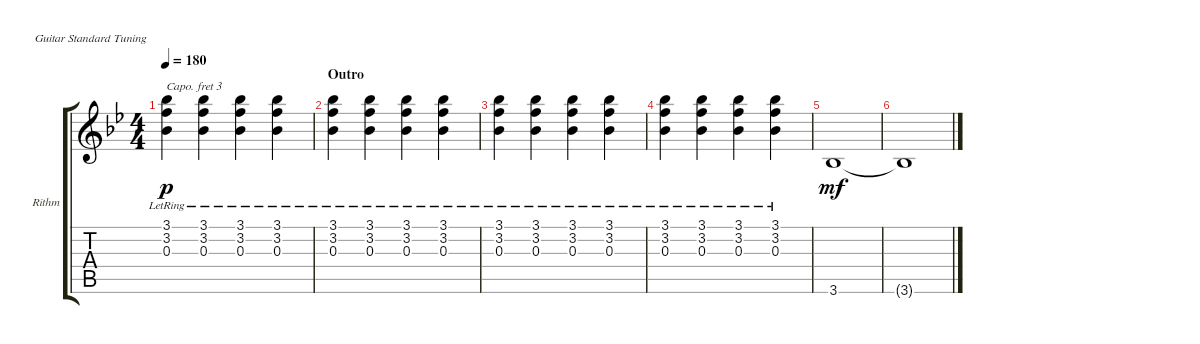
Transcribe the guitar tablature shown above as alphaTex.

\defaultSystemsLayout 4
\bracketExtendMode groupsimilarinstruments
\firstSystemTrackNameOrientation horizontal
\otherSystemsTrackNameOrientation horizontal
\track ("Rithym Guitar" "Rithm") {instrument acousticguitarsteel}
\staff {score tabs}
\capo 3
\tuning (E4 B3 G3 D3 A2 E2)
\ts (4 4)
\tempo 180
\clef g2
\ks bb
(0.3{lr} 3.2{lr} 3.1{lr}).4{dy p} (0.3{lr} 3.2{lr} 3.1{lr}).4 (0.3{lr} 3.2{lr} 3.1{lr}).4 (0.3{lr} 3.2{lr} 3.1{lr}).4 |
\section ("" "Outro")
(0.3{lr} 3.2{lr} 3.1{lr}).4 (0.3{lr} 3.2{lr} 3.1{lr}).4 (0.3{lr} 3.2{lr} 3.1{lr}).4 (0.3{lr} 3.2{lr} 3.1{lr}).4 |
(0.3{lr} 3.2{lr} 3.1{lr}).4 (0.3{lr} 3.2{lr} 3.1{lr}).4 (0.3{lr} 3.2{lr} 3.1{lr}).4 (0.3{lr} 3.2{lr} 3.1{lr}).4 |
(0.3{lr} 3.2{lr} 3.1{lr}).4 (0.3{lr} 3.2{lr} 3.1{lr}).4 (0.3{lr} 3.2{lr} 3.1{lr}).4 (0.3{lr} 3.2{lr} 3.1{lr}).4 |
3.6.1{dy mf} |
3.6{t}.1
